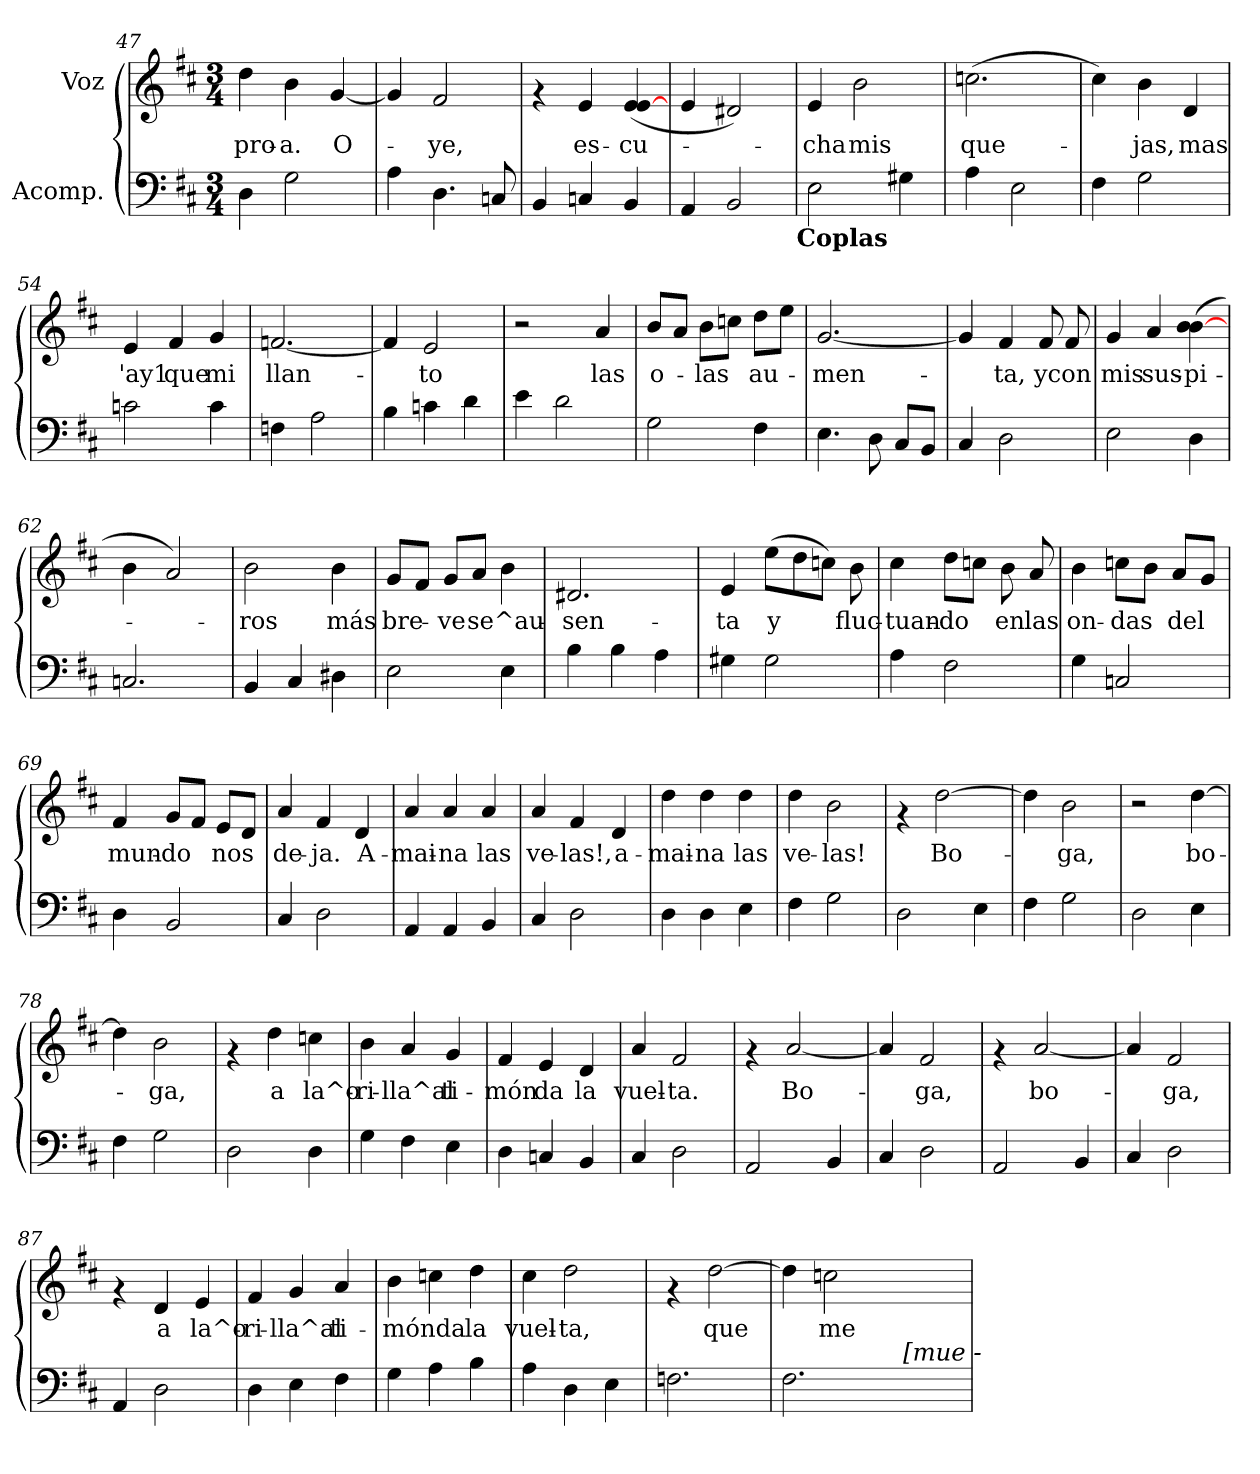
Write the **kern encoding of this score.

**kern	**kern	**text
*part2	*part1	*part1
*staff2	*staff1	*staff1
*I"Acomp.	*I"Voz	*
!!LO:PB:g=z
*clefF4	*clefG2	*
*k[f#c#]	*k[f#c#]	*
*D:	*D:	*
*M3/4	*M3/4	*
=47	=47	=47
!	!	!LO:LY:b
4D\	4dd\	pro-
!	!	!LO:LY:b
2G\	4b\	-a.
!	!	!LO:LY:b
.	[>4g/	O-
=48	=48	=48
4A\	4g/]	.
!	!	!LO:LY:b
4.D\	2f#/	-ye,
8Cn/	.	.
=49	=49	=49
4BB/	4rf	.
!	!	!LO:LY:b
4Cn/	4e/	es-
!	!	!LO:LY:b
4BB/	(>4e/ [<4e/	-cu-
=50	=50	=50
4AA/	4e/	.
2BB/	2d#X/)	.
!LO:TX:b:B:t=Coplas	!	!
=51	=51	=51
!	!	!LO:LY:b
2E\	4e/	-cha
!	!	!LO:LY:b
.	2b\	mis
4G#X\	.	.
=52	=52	=52
!	!	!LO:LY:b
4A\	(>2.ccn\	que-
2E\	.	.
=53	=53	=53
4F#\	4cc#\)	.
!	!	!LO:LY:b
2G\	4b\	-jas,
!	!	!LO:LY:b
.	4d/	mas
=54	=54	=54
!	!	!LO:LY:b
2cn\	4e/	'ay1
!	!	!LO:LY:b
.	4f#/	que
!	!	!LO:LY:b
4c\	4g/	mi
=55	=55	=55
!	!	!LO:LY:b
4Fn\	[<2.fn/	llan-
2A\	.	.
!!LO:LB:g=z
=56	=56	=56
4B\	4f/]	.
!	!	!LO:LY:b
4cn\	2e/	-to
4d\	.	.
=57	=57	=57
4e\	2r	.
2d\	.	.
!	!	!LO:LY:b
.	4a/	las
=58	=58	=58
!	!	!LO:LY:b
2G\	8b/L	o-
.	8a/J	.
!	!	!LO:LY:b
.	8b\L	-las
.	8ccn\J	.
!	!	!LO:LY:b
4F#\	8dd\L	au-
.	8ee\J	.
=59	=59	=59
!	!	!LO:LY:b
4.E\	[>2.g/	-men-
8D\	.	.
8C#/L	.	.
8BB/J	.	.
=60	=60	=60
4C#/	4g/]	.
!	!	!LO:LY:b
2D\	4f#/	-ta,
!	!	!LO:LY:b
.	8f#/	ycon
.	8f#/	.
=61	=61	=61
!	!	!LO:LY:b
2E\	4g/	mis
!	!	!LO:LY:b
.	4a/	sus-
!	!	!LO:LY:b
4D\	(>4b\ [>4b\	-pi-
=62	=62	=62
2.Cn/	4b\	.
.	2a/)	.
=63	=63	=63
!	!	!LO:LY:b
4BB/	2b\	-ros
4C#/	.	.
!	!	!LO:LY:b
4D#X\	4b\	más
!!LO:LB:g=z
=64	=64	=64
!	!	!LO:LY:b
2E\	8g/L	bre-
.	8f#/J	.
!	!	!LO:LY:b
.	8g/L	-ve
!	!	!LO:LY:b
.	8a/J	se^au-
4E\	4b\	.
=65	=65	=65
!	!	!LO:LY:b
4B\	2.d#X/	-sen-
4B\	.	.
4A\	.	.
=66	=66	=66
!	!	!LO:LY:b
4G#X\	4e/	-ta
!	!	!LO:LY:b
2G#\	(>8ee\L	y
.	8dd\	.
.	8ccn\J)	.
!	!	!LO:LY:b
.	8b\	fluc-
=67	=67	=67
!	!	!LO:LY:b
4A\	4cc#\	-tuan-
!	!	!LO:LY:b
2F#\	8dd\L	-do
.	8ccn\J	.
!	!	!LO:LY:b
.	8b\	en
!	!	!LO:LY:b
.	8a/	las
=68	=68	=68
!	!	!LO:LY:b
4G\	4b\	on-
!	!	!LO:LY:b
2Cn/	8ccn\L	-das
.	8b\J	.
!	!	!LO:LY:b
.	8a/L	del
.	8g/J	.
=69	=69	=69
!	!	!LO:LY:b
4D\	4f#/	mun-
!	!	!LO:LY:b
2BB/	8g/L	-do
.	8f#/J	.
!	!	!LO:LY:b
.	8e/L	nos
.	8d/J	.
!!LO:LB:g=z
=70	=70	=70
!	!	!LO:LY:b
4C#/	4a/	de-
!	!	!LO:LY:b
2D\	4f#/	-ja.
!	!	!LO:LY:b
.	4d/	A-
=71	=71	=71
!	!	!LO:LY:b
4AA/	4a/	-mai-
!	!	!LO:LY:b
4AA/	4a/	-na
!	!	!LO:LY:b
4BB/	4a/	las
=72	=72	=72
!	!	!LO:LY:b
4C#/	4a/	ve-
!	!	!LO:LY:b
2D\	4f#/	-las!,
!	!	!LO:LY:b
.	4d/	a-
=73	=73	=73
!	!	!LO:LY:b
4D\	4dd\	-mai-
!	!	!LO:LY:b
4D\	4dd\	-na
!	!	!LO:LY:b
4E\	4dd\	las
=74	=74	=74
!	!	!LO:LY:b
4F#\	4dd\	ve-
!	!	!LO:LY:b
2G\	2b\	-las!
=75	=75	=75
2D\	4rf	.
!	!	!LO:LY:b
.	[>2dd\	Bo-
4E\	.	.
=76	=76	=76
4F#\	4dd\]	.
!	!	!LO:LY:b
2G\	2b\	-ga,
=77	=77	=77
2D\	2r	.
!	!	!LO:LY:b
4E\	[>4dd\	bo-
=78	=78	=78
4F#\	4dd\]	.
!	!	!LO:LY:b
2G\	2b\	-ga,
!!LO:LB:g=z
=79	=79	=79
2D\	4rf	.
!	!	!LO:LY:b
.	4dd\	a
!	!	!LO:LY:b
4D\	4ccn\	la^o-
=80	=80	=80
!	!	!LO:LY:b
4G\	4b\	-ri-
!	!	!LO:LY:b
4F#\	4a/	-lla^al
!	!	!LO:LY:b
4E\	4g/	ti-
=81	=81	=81
!	!	!LO:LY:b
4D\	4f#/	-món
!	!	!LO:LY:b
4Cn/	4e/	da
!	!	!LO:LY:b
4BB/	4d/	la
=82	=82	=82
!	!	!LO:LY:b
4C#/	4a/	vuel-
!	!	!LO:LY:b
2D\	2f#/	-ta.
=83	=83	=83
2AA/	4rf	.
!	!	!LO:LY:b
.	[>2a/	Bo-
4BB/	.	.
=84	=84	=84
4C#/	4a/]	.
!	!	!LO:LY:b
2D\	2f#/	-ga,
=85	=85	=85
2AA/	4rf	.
!	!	!LO:LY:b
.	[>2a/	bo-
4BB/	.	.
=86	=86	=86
4C#/	4a/]	.
!	!	!LO:LY:b
2D\	2f#/	-ga,
=87	=87	=87
4AA/	4rf	.
!	!	!LO:LY:b
2D\	4d/	a
!	!	!LO:LY:b
.	4e/	la^o-
!!LO:LB:g=z
=88	=88	=88
!	!	!LO:LY:b
4D\	4f#/	-ri-
!	!	!LO:LY:b
4E\	4g/	-lla^al
!	!	!LO:LY:b
4F#\	4a/	ti-
=89	=89	=89
!	!	!LO:LY:b
4G\	4b\	-mónda
4A\	4ccn\	.
!	!	!LO:LY:b
4B\	4dd\	la
=90	=90	=90
!	!	!LO:LY:b
4A\	4cc#i\	vuel-
!	!	!LO:LY:b
4D\	2dd\	-ta,
4E\	.	.
=91	=91	=91
2.Fn\	4rf	.
!	!	!LO:LY:b
.	[>2dd\	que
=92	=92	=92
*^	*	*
2.F#\	2ryy	4dd\]	.
!	!	!	!LO:LY:b
.	.	2ccn\	me
.	8..ryy	.	.
!	!LO:TX:a:i:t=[mue -	!	!
.	32ryy	.	.
*v	*v	*	*
=	=	=
*-	*-	*-
